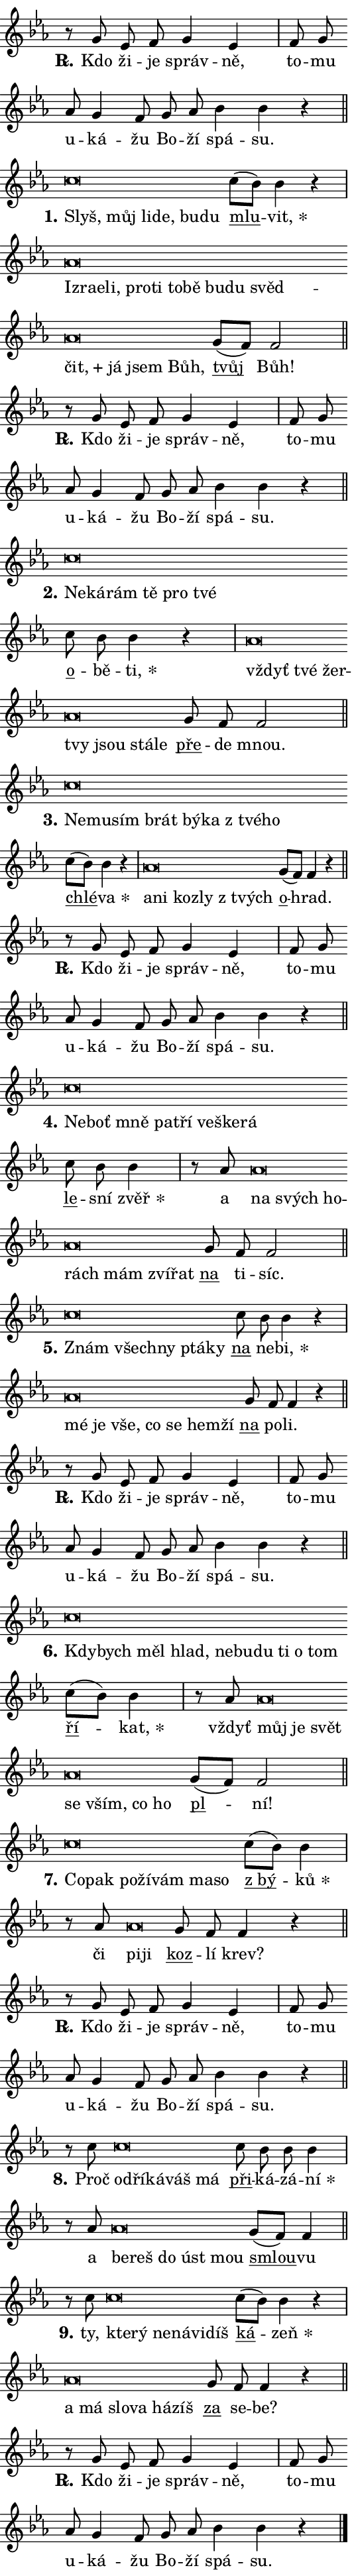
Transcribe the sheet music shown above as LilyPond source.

\version "2.24.0"
\header { tagline = "" }
\paper {
  indent = 0\cm
  top-margin = 0\cm
  right-margin = 0.13\cm % to fit lyric hyphens
  bottom-margin = 0\cm
  left-margin = 0\cm
  paper-width = 9\cm
  page-breaking = #ly:one-page-breaking
  system-system-spacing.basic-distance = #11
  score-system-spacing.basic-distance = #11
  ragged-last = ##f
}


%% Author: Thomas Morley
%% https://lists.gnu.org/archive/html/lilypond-user/2020-05/msg00002.html
#(define (line-position grob)
"Returns position of @var[grob} in current system:
   @code{'start}, if at first time-step
   @code{'end}, if at last time-step
   @code{'middle} otherwise
"
  (let* ((col (ly:item-get-column grob))
         (ln (ly:grob-object col 'left-neighbor))
         (rn (ly:grob-object col 'right-neighbor))
         (col-to-check-left (if (ly:grob? ln) ln col))
         (col-to-check-right (if (ly:grob? rn) rn col))
         (break-dir-left
           (and
             (ly:grob-property col-to-check-left 'non-musical #f)
             (ly:item-break-dir col-to-check-left)))
         (break-dir-right
           (and
             (ly:grob-property col-to-check-right 'non-musical #f)
             (ly:item-break-dir col-to-check-right))))
        (cond ((eqv? 1 break-dir-left) 'start)
              ((eqv? -1 break-dir-right) 'end)
              (else 'middle))))

#(define (tranparent-at-line-position vctor)
  (lambda (grob)
  "Relying on @code{line-position} select the relevant enry from @var{vctor}.
Used to determine transparency,"
    (case (line-position grob)
      ((end) (not (vector-ref vctor 0)))
      ((middle) (not (vector-ref vctor 1)))
      ((start) (not (vector-ref vctor 2))))))

noteHeadBreakVisibility =
#(define-music-function (break-visibility)(vector?)
"Makes @code{NoteHead}s transparent relying on @var{break-visibility}"
#{
  \override NoteHead.transparent =
    #(tranparent-at-line-position break-visibility)
#})

#(define delete-ledgers-for-transparent-note-heads
  (lambda (grob)
    "Reads whether a @code{NoteHead} is transparent.
If so this @code{NoteHead} is removed from @code{'note-heads} from
@var{grob}, which is supposed to be @code{LedgerLineSpanner}.
As a result ledgers are not printed for this @code{NoteHead}"
    (let* ((nhds-array (ly:grob-object grob 'note-heads))
           (nhds-list
             (if (ly:grob-array? nhds-array)
                 (ly:grob-array->list nhds-array)
                 '()))
           ;; Relies on the transparent-property being done before
           ;; Staff.LedgerLineSpanner.after-line-breaking is executed.
           ;; This is fragile ...
           (to-keep
             (remove
               (lambda (nhd)
                 (ly:grob-property nhd 'transparent #f))
               nhds-list)))
      ;; TODO find a better method to iterate over grob-arrays, similiar
      ;; to filter/remove etc for lists
      ;; For now rebuilt from scratch
      (set! (ly:grob-object grob 'note-heads)  '())
      (for-each
        (lambda (nhd)
          (ly:pointer-group-interface::add-grob grob 'note-heads nhd))
        to-keep))))

squashNotes = {
  \override NoteHead.X-extent = #'(-0.2 . 0.2)
  \override NoteHead.Y-extent = #'(-0.75 . 0)
  \override NoteHead.stencil =
    #(lambda (grob)
       (let ((pos (ly:grob-property grob 'staff-position)))
         (begin
           (if (< pos -7) (display "ERROR: Lower brevis then expected\n") (display ""))
           (if (<= pos -6) ly:text-interface::print ly:note-head::print))))
}
unSquashNotes = {
  \revert NoteHead.X-extent
  \revert NoteHead.Y-extent
  \revert NoteHead.stencil
}

hideNotes = \noteHeadBreakVisibility #begin-of-line-visible
unHideNotes = \noteHeadBreakVisibility #all-visible

% work-around for resetting accidentals
% https://lilypond.org/doc/v2.23/Documentation/notation/displaying-rhythms#unmetered-music
cadenzaMeasure = {
  \cadenzaOff
  \partial 1024 s1024
  \cadenzaOn
}

#(define-markup-command (accent layout props text) (markup?)
  "Underline accented syllable"
  (interpret-markup layout props
    #{\markup \override #'(offset . 4.3) \underline { #text }#}))

responsum = \markup \concat {
  "R" \hspace #-1.05 \path #0.1 #'((moveto 0 0.07) (lineto 0.9 0.8)) \hspace #0.05 "."
}

spaceSize = #0.6828661417322834 % exact space size for TeX Gyre Schola

\layout {
  \context {
    \Staff
    \remove "Time_signature_engraver"
    \override LedgerLineSpanner.after-line-breaking = #delete-ledgers-for-transparent-note-heads
  }
  \context {
    \Lyrics {
      \override LyricSpace.minimum-distance = \spaceSize
      \override LyricText.font-name = #"TeX Gyre Schola"
      \override LyricText.font-size = 1
      \override StanzaNumber.font-name = #"TeX Gyre Schola Bold"
      \override StanzaNumber.font-size = 1
    }
  }
  \context {
    \Score 
    \override NoteHead.text =
      #(lambda (grob) 
        (let ((pos (ly:grob-property grob 'staff-position)))
          #{\markup {
            \combine
              \halign #-0.55 \raise #(if (= pos -6) 0 0.5) \override #'(thickness . 2) \draw-line #'(3.2 . 0)
              \musicglyph "noteheads.sM1"
          }#}))
  }
}

% magnetic-lyrics.ily
%
%   written by
%     Jean Abou Samra <jean@abou-samra.fr>
%     Werner Lemberg <wl@gnu.org>
%
%   adapted by
%     Jiri Hon <jiri.hon@gmail.com>
%
% Version 2022-Apr-15

% https://www.mail-archive.com/lilypond-user@gnu.org/msg149350.html

#(define (Left_hyphen_pointer_engraver context)
   "Collect syllable-hyphen-syllable occurrences in lyrics and store
them in properties.  This engraver only looks to the left.  For
example, if the lyrics input is @code{foo -- bar}, it does the
following.

@itemize @bullet
@item
Set the @code{text} property of the @code{LyricHyphen} grob between
@q{foo} and @q{bar} to @code{foo}.

@item
Set the @code{left-hyphen} property of the @code{LyricText} grob with
text @q{foo} to the @code{LyricHyphen} grob between @q{foo} and
@q{bar}.
@end itemize

Use this auxiliary engraver in combination with the
@code{lyric-@/text::@/apply-@/magnetic-@/offset!} hook."
   (let ((hyphen #f)
         (text #f))
     (make-engraver
      (acknowledgers
       ((lyric-syllable-interface engraver grob source-engraver)
        (set! text grob)))
      (end-acknowledgers
       ((lyric-hyphen-interface engraver grob source-engraver)
        ;(when (not (grob::has-interface grob 'lyric-space-interface))
          (set! hyphen grob)));)
      ((stop-translation-timestep engraver)
       (when (and text hyphen)
         (ly:grob-set-object! text 'left-hyphen hyphen))
       (set! text #f)
       (set! hyphen #f)))))

#(define (lyric-text::apply-magnetic-offset! grob)
   "If the space between two syllables is less than the value in
property @code{LyricText@/.details@/.squash-threshold}, move the right
syllable to the left so that it gets concatenated with the left
syllable.

Use this function as a hook for
@code{LyricText@/.after-@/line-@/breaking} if the
@code{Left_@/hyphen_@/pointer_@/engraver} is active."
   (let ((hyphen (ly:grob-object grob 'left-hyphen #f)))
     (when hyphen
       (let ((left-text (ly:spanner-bound hyphen LEFT)))
         (when (grob::has-interface left-text 'lyric-syllable-interface)
           (let* ((common (ly:grob-common-refpoint grob left-text X))
                  (this-x-ext (ly:grob-extent grob common X))
                  (left-x-ext
                   (begin
                     ;; Trigger magnetism for left-text.
                     (ly:grob-property left-text 'after-line-breaking)
                     (ly:grob-extent left-text common X)))
                  ;; `delta` is the gap width between two syllables.
                  (delta (- (interval-start this-x-ext)
                            (interval-end left-x-ext)))
                  (details (ly:grob-property grob 'details))
                  (threshold (assoc-get 'squash-threshold details 0.2)))
             (when (< delta threshold)
               (let* (;; We have to manipulate the input text so that
                      ;; ligatures crossing syllable boundaries are not
                      ;; disabled.  For languages based on the Latin
                      ;; script this is essentially a beautification.
                      ;; However, for non-Western scripts it can be a
                      ;; necessity.
                      (lt (ly:grob-property left-text 'text))
                      (rt (ly:grob-property grob 'text))
                      (is-space (grob::has-interface hyphen 'lyric-space-interface))
                      (space (if is-space " " ""))
                      (extra-delta (if is-space spaceSize 0))
                      ;; Append new syllable.
                      (ltrt-space (if (and (string? lt) (string? rt))
                                (string-append lt space rt)
                                (make-concat-markup (list lt space rt))))
                      ;; Right-align `ltrt` to the right side.
                      (ltrt-space-markup (grob-interpret-markup
                               grob
                               (make-translate-markup
                                (cons (interval-length this-x-ext) 0)
                                (make-right-align-markup ltrt-space)))))
                 (begin
                   ;; Don't print `left-text`.
                   (ly:grob-set-property! left-text 'stencil #f)
                   ;; Set text and stencil (which holds all collected
                   ;; syllables so far) and shift it to the left.
                   (ly:grob-set-property! grob 'text ltrt-space)
                   (ly:grob-set-property! grob 'stencil ltrt-space-markup)
                   (ly:grob-translate-axis! grob (- (- delta extra-delta)) X))))))))))


#(define (lyric-hyphen::displace-bounds-first grob)
   ;; Make very sure this callback isn't triggered too early.
   (let ((left (ly:spanner-bound grob LEFT))
         (right (ly:spanner-bound grob RIGHT)))
     (ly:grob-property left 'after-line-breaking)
     (ly:grob-property right 'after-line-breaking)
     (ly:lyric-hyphen::print grob)))

squashThreshold = #0.4

\layout {
  \context {
    \Lyrics
    \consists #Left_hyphen_pointer_engraver
    \override LyricText.after-line-breaking =
      #lyric-text::apply-magnetic-offset!
    \override LyricHyphen.stencil = #lyric-hyphen::displace-bounds-first
    \override LyricText.details.squash-threshold = \squashThreshold
    \override LyricHyphen.minimum-distance = 0
    \override LyricHyphen.minimum-length = \squashThreshold
  }
}

squashText = \override LyricText.details.squash-threshold = 9999
unSquashText = \override LyricText.details.squash-threshold = \squashThreshold

leftText = \override LyricText.self-alignment-X = #LEFT
unLeftText = \revert LyricText.self-alignment-X

starOffset = #(lambda (grob) 
                (let ((x_offset (ly:self-alignment-interface::aligned-on-x-parent grob)))
                  (if (= x_offset 0) 0 (+ x_offset 1.2))))

star = #(define-music-function (syllable)(string?)
"Append star separator at the end of a syllable"
#{
  \once \override LyricText.X-offset = #starOffset
  \lyricmode { \markup {
    #syllable
    \override #'((font-name . "TeX Gyre Schola Bold")) \hspace #0.2 \lower #0.65 \larger "*"
  } }
#})

starAccent = #(define-music-function (syllable)(string?)
"Append star separator at the end of a syllable and make accent"
#{
  \once \override LyricText.X-offset = #starOffset
  \lyricmode { \markup {
    \accent #syllable
    \override #'((font-name . "TeX Gyre Schola Bold")) \hspace #0.2 \lower #0.65 \larger "*"
  } }
#})

breath = #(define-music-function (syllable)(string?)
"Append breathing indicator at the end of a syllable"
#{
  \lyricmode { \markup { #syllable "+" } }
#})

optionalBreath = #(define-music-function (syllable)(string?)
"Append optional breathing indicator at the end of a syllable"
#{
  \lyricmode { \markup { #syllable "(+)" } }
#})


\score {
    <<
        \new Voice = "melody" { \cadenzaOn \key es \major \relative { r8 g' es f g4 es \cadenzaMeasure \bar "|" f8 g \bar "" as g4 f8 \bar "" g as \bar "" bes4 bes r \cadenzaMeasure \bar "||" \break } }
        \new Lyrics \lyricsto "melody" { \lyricmode { \set stanza = \responsum
Kdo ži -- je správ -- ně, to -- mu u -- ká -- žu Bo -- ží spá -- su. } }
    >>
    \layout {}
}

\score {
    <<
        \new Voice = "melody" { \cadenzaOn \key es \major \relative { \squashNotes c''\breve*1/16 \hideNotes \breve*1/16 \bar "" \breve*1/16 \bar "" \breve*1/16 \bar "" \breve*1/16 \breve*1/16 \bar "" \unHideNotes \unSquashNotes \bar "" c8[( bes)] bes4 r \cadenzaMeasure \bar "|" \squashNotes as\breve*1/16 \hideNotes \breve*1/16 \bar "" \breve*1/16 \bar "" \breve*1/16 \bar "" \breve*1/16 \bar "" \breve*1/16 \bar "" \breve*1/16 \bar "" \breve*1/16 \bar "" \breve*1/16 \bar "" \breve*1/16 \bar "" \breve*1/16 \bar "" \breve*1/16 \bar "" \breve*1/16 \bar "" \breve*1/16 \breve*1/16 \bar "" \unHideNotes \unSquashNotes \bar "" g8[( f)] f2 \cadenzaMeasure \bar "||" \break } }
        \new Lyrics \lyricsto "melody" { \lyricmode { \set stanza = "1."
\leftText Slyš, \squashText můj li -- de, bu -- du \unLeftText \unSquashText \markup \accent mlu -- \star vit, \leftText Iz -- \squashText ra -- e -- li, pro -- ti to -- bě bu -- du svěd -- \breath "čit," já jsem Bůh, \unLeftText \unSquashText \markup \accent tvůj Bůh! } }
    >>
    \layout {}
}

\score {
    <<
        \new Voice = "melody" { \cadenzaOn \key es \major \relative { r8 g' es f g4 es \cadenzaMeasure \bar "|" f8 g \bar "" as g4 f8 \bar "" g as \bar "" bes4 bes r \cadenzaMeasure \bar "||" \break } }
        \new Lyrics \lyricsto "melody" { \lyricmode { \set stanza = \responsum
Kdo ži -- je správ -- ně, to -- mu u -- ká -- žu Bo -- ží spá -- su. } }
    >>
    \layout {}
}

\score {
    <<
        \new Voice = "melody" { \cadenzaOn \key es \major \relative { \squashNotes c''\breve*1/16 \hideNotes \breve*1/16 \bar "" \breve*1/16 \bar "" \breve*1/16 \bar "" \breve*1/16 \breve*1/16 \bar "" \unHideNotes \unSquashNotes \bar "" c8 bes bes4 r \cadenzaMeasure \bar "|" \squashNotes as\breve*1/16 \hideNotes \breve*1/16 \bar "" \breve*1/16 \bar "" \breve*1/16 \bar "" \breve*1/16 \bar "" \breve*1/16 \breve*1/16 \bar "" \unHideNotes \unSquashNotes \bar "" g8 f f2 \cadenzaMeasure \bar "||" \break } }
        \new Lyrics \lyricsto "melody" { \lyricmode { \set stanza = "2."
\leftText Ne -- \squashText ká -- rám tě pro tvé \unLeftText \unSquashText \markup \accent o -- bě -- \star ti, \leftText vždyť \squashText tvé žer -- tvy jsou stá -- le \unLeftText \unSquashText \markup \accent pře -- de mnou. } }
    >>
    \layout {}
}

\score {
    <<
        \new Voice = "melody" { \cadenzaOn \key es \major \relative { \squashNotes c''\breve*1/16 \hideNotes \breve*1/16 \bar "" \breve*1/16 \bar "" \breve*1/16 \bar "" \breve*1/16 \bar "" \breve*1/16 \bar "" \breve*1/16 \breve*1/16 \bar "" \unHideNotes \unSquashNotes \bar "" c8[( bes)] bes4 r \cadenzaMeasure \bar "|" \squashNotes as\breve*1/16 \hideNotes \breve*1/16 \bar "" \breve*1/16 \bar "" \breve*1/16 \breve*1/16 \bar "" \unHideNotes \unSquashNotes \bar "" g8[( f)] f4 r \cadenzaMeasure \bar "||" \break } }
        \new Lyrics \lyricsto "melody" { \lyricmode { \set stanza = "3."
\leftText Ne -- \squashText mu -- sím brát bý -- ka "z tvé" -- ho \unLeftText \unSquashText \markup \accent chlé -- \star va \leftText a -- \squashText ni koz -- ly "z tvých" \unLeftText \unSquashText \markup \accent o -- hrad. } }
    >>
    \layout {}
}

\score {
    <<
        \new Voice = "melody" { \cadenzaOn \key es \major \relative { r8 g' es f g4 es \cadenzaMeasure \bar "|" f8 g \bar "" as g4 f8 \bar "" g as \bar "" bes4 bes r \cadenzaMeasure \bar "||" \break } }
        \new Lyrics \lyricsto "melody" { \lyricmode { \set stanza = \responsum
Kdo ži -- je správ -- ně, to -- mu u -- ká -- žu Bo -- ží spá -- su. } }
    >>
    \layout {}
}

\score {
    <<
        \new Voice = "melody" { \cadenzaOn \key es \major \relative { \squashNotes c''\breve*1/16 \hideNotes \breve*1/16 \bar "" \breve*1/16 \bar "" \breve*1/16 \bar "" \breve*1/16 \bar "" \breve*1/16 \bar "" \breve*1/16 \breve*1/16 \bar "" \unHideNotes \unSquashNotes \bar "" c8 bes bes4 \cadenzaMeasure \bar "|" r8 as8 \squashNotes as\breve*1/16 \hideNotes \breve*1/16 \bar "" \breve*1/16 \bar "" \breve*1/16 \bar "" \breve*1/16 \bar "" \breve*1/16 \breve*1/16 \bar "" \unHideNotes \unSquashNotes \bar "" g8 f f2 \cadenzaMeasure \bar "||" \break } }
        \new Lyrics \lyricsto "melody" { \lyricmode { \set stanza = "4."
\leftText Ne -- \squashText boť mně pa -- tří ve -- ške -- rá \unLeftText \unSquashText \markup \accent le -- sní \star zvěř a \leftText na \squashText svých ho -- rách mám zví -- řat \unLeftText \unSquashText \markup \accent na ti -- síc. } }
    >>
    \layout {}
}

\score {
    <<
        \new Voice = "melody" { \cadenzaOn \key es \major \relative { \squashNotes c''\breve*1/16 \hideNotes \breve*1/16 \bar "" \breve*1/16 \bar "" \breve*1/16 \breve*1/16 \bar "" \unHideNotes \unSquashNotes \bar "" c8 bes bes4 r \cadenzaMeasure \bar "|" \squashNotes as\breve*1/16 \hideNotes \breve*1/16 \bar "" \breve*1/16 \bar "" \breve*1/16 \bar "" \breve*1/16 \bar "" \breve*1/16 \breve*1/16 \bar "" \unHideNotes \unSquashNotes \bar "" g8 f f4 r \cadenzaMeasure \bar "||" \break } }
        \new Lyrics \lyricsto "melody" { \lyricmode { \set stanza = "5."
\leftText Znám \squashText všech -- ny ptá -- ky \unLeftText \unSquashText \markup \accent na ne -- \star bi, \leftText mé \squashText je vše, co se hem -- ží \unLeftText \unSquashText \markup \accent na po -- li. } }
    >>
    \layout {}
}

\score {
    <<
        \new Voice = "melody" { \cadenzaOn \key es \major \relative { r8 g' es f g4 es \cadenzaMeasure \bar "|" f8 g \bar "" as g4 f8 \bar "" g as \bar "" bes4 bes r \cadenzaMeasure \bar "||" \break } }
        \new Lyrics \lyricsto "melody" { \lyricmode { \set stanza = \responsum
Kdo ži -- je správ -- ně, to -- mu u -- ká -- žu Bo -- ží spá -- su. } }
    >>
    \layout {}
}

\score {
    <<
        \new Voice = "melody" { \cadenzaOn \key es \major \relative { \squashNotes c''\breve*1/16 \hideNotes \breve*1/16 \bar "" \breve*1/16 \bar "" \breve*1/16 \bar "" \breve*1/16 \bar "" \breve*1/16 \bar "" \breve*1/16 \bar "" \breve*1/16 \bar "" \breve*1/16 \breve*1/16 \bar "" \unHideNotes \unSquashNotes \bar "" c8[( bes)] bes4 \cadenzaMeasure \bar "|" r8 as \squashNotes as\breve*1/16 \hideNotes \breve*1/16 \bar "" \breve*1/16 \bar "" \breve*1/16 \bar "" \breve*1/16 \bar "" \breve*1/16 \breve*1/16 \bar "" \unHideNotes \unSquashNotes \bar "" g8[( f)] f2 \cadenzaMeasure \bar "||" \break } }
        \new Lyrics \lyricsto "melody" { \lyricmode { \set stanza = "6."
\leftText Kdy -- \squashText bych měl hlad, ne -- bu -- du ti o tom \unLeftText \unSquashText \markup \accent ří -- \star kat, vždyť \leftText můj \squashText je svět se vším, co ho \unLeftText \unSquashText \markup \accent pl -- ní! } }
    >>
    \layout {}
}

\score {
    <<
        \new Voice = "melody" { \cadenzaOn \key es \major \relative { \squashNotes c''\breve*1/16 \hideNotes \breve*1/16 \bar "" \breve*1/16 \bar "" \breve*1/16 \bar "" \breve*1/16 \bar "" \breve*1/16 \breve*1/16 \bar "" \unHideNotes \unSquashNotes \bar "" c8[( bes)] bes4 \cadenzaMeasure \bar "|" r8 as8 \squashNotes as\breve*1/16 \hideNotes \breve*1/16 \bar "" \unHideNotes \unSquashNotes \bar "" g8 f f4 r \cadenzaMeasure \bar "||" \break } }
        \new Lyrics \lyricsto "melody" { \lyricmode { \set stanza = "7."
\leftText Co -- \squashText pak po -- ží -- vám ma -- so \unLeftText \unSquashText \markup \accent "z bý" -- \star ků či \leftText pi -- \squashText ji \unLeftText \unSquashText \markup \accent koz -- lí krev? } }
    >>
    \layout {}
}

\score {
    <<
        \new Voice = "melody" { \cadenzaOn \key es \major \relative { r8 g' es f g4 es \cadenzaMeasure \bar "|" f8 g \bar "" as g4 f8 \bar "" g as \bar "" bes4 bes r \cadenzaMeasure \bar "||" \break } }
        \new Lyrics \lyricsto "melody" { \lyricmode { \set stanza = \responsum
Kdo ži -- je správ -- ně, to -- mu u -- ká -- žu Bo -- ží spá -- su. } }
    >>
    \layout {}
}

\score {
    <<
        \new Voice = "melody" { \cadenzaOn \key es \major \relative { r8 c''8 \squashNotes c\breve*1/16 \hideNotes \breve*1/16 \bar "" \breve*1/16 \bar "" \breve*1/16 \breve*1/16 \bar "" \unHideNotes \unSquashNotes \bar "" c8 bes bes bes4 \cadenzaMeasure \bar "|" r8 as8 \squashNotes as\breve*1/16 \hideNotes \breve*1/16 \bar "" \breve*1/16 \bar "" \breve*1/16 \breve*1/16 \bar "" \unHideNotes \unSquashNotes \bar "" g8[( f)] f4 \cadenzaMeasure \bar "||" \break } }
        \new Lyrics \lyricsto "melody" { \lyricmode { \set stanza = "8."
Proč \leftText od -- \squashText ří -- ká -- váš má \unLeftText \unSquashText \markup \accent při -- ká -- zá -- \star ní a \leftText be -- \squashText reš do úst mou \unLeftText \unSquashText \markup \accent smlou -- vu } }
    >>
    \layout {}
}

\score {
    <<
        \new Voice = "melody" { \cadenzaOn \key es \major \relative { r8 c''8 \squashNotes c\breve*1/16 \hideNotes \breve*1/16 \bar "" \breve*1/16 \bar "" \breve*1/16 \bar "" \breve*1/16 \breve*1/16 \bar "" \unHideNotes \unSquashNotes \bar "" c8[( bes)] bes4 r \cadenzaMeasure \bar "|" \squashNotes as\breve*1/16 \hideNotes \breve*1/16 \bar "" \breve*1/16 \bar "" \breve*1/16 \bar "" \breve*1/16 \breve*1/16 \bar "" \unHideNotes \unSquashNotes \bar "" g8 f f4 r \cadenzaMeasure \bar "||" \break } }
        \new Lyrics \lyricsto "melody" { \lyricmode { \set stanza = "9."
ty, \leftText kte -- \squashText rý ne -- ná -- vi -- díš \unLeftText \unSquashText \markup \accent ká -- \star zeň \leftText a \squashText má slo -- va há -- zíš \unLeftText \unSquashText \markup \accent za se -- be? } }
    >>
    \layout {}
}

\score {
    <<
        \new Voice = "melody" { \cadenzaOn \key es \major \relative { r8 g' es f g4 es \cadenzaMeasure \bar "|" f8 g \bar "" as g4 f8 \bar "" g as \bar "" bes4 bes r \cadenzaMeasure \bar "||" \break } \bar "|." }
        \new Lyrics \lyricsto "melody" { \lyricmode { \set stanza = \responsum
Kdo ži -- je správ -- ně, to -- mu u -- ká -- žu Bo -- ží spá -- su. } }
    >>
    \layout {}
}
